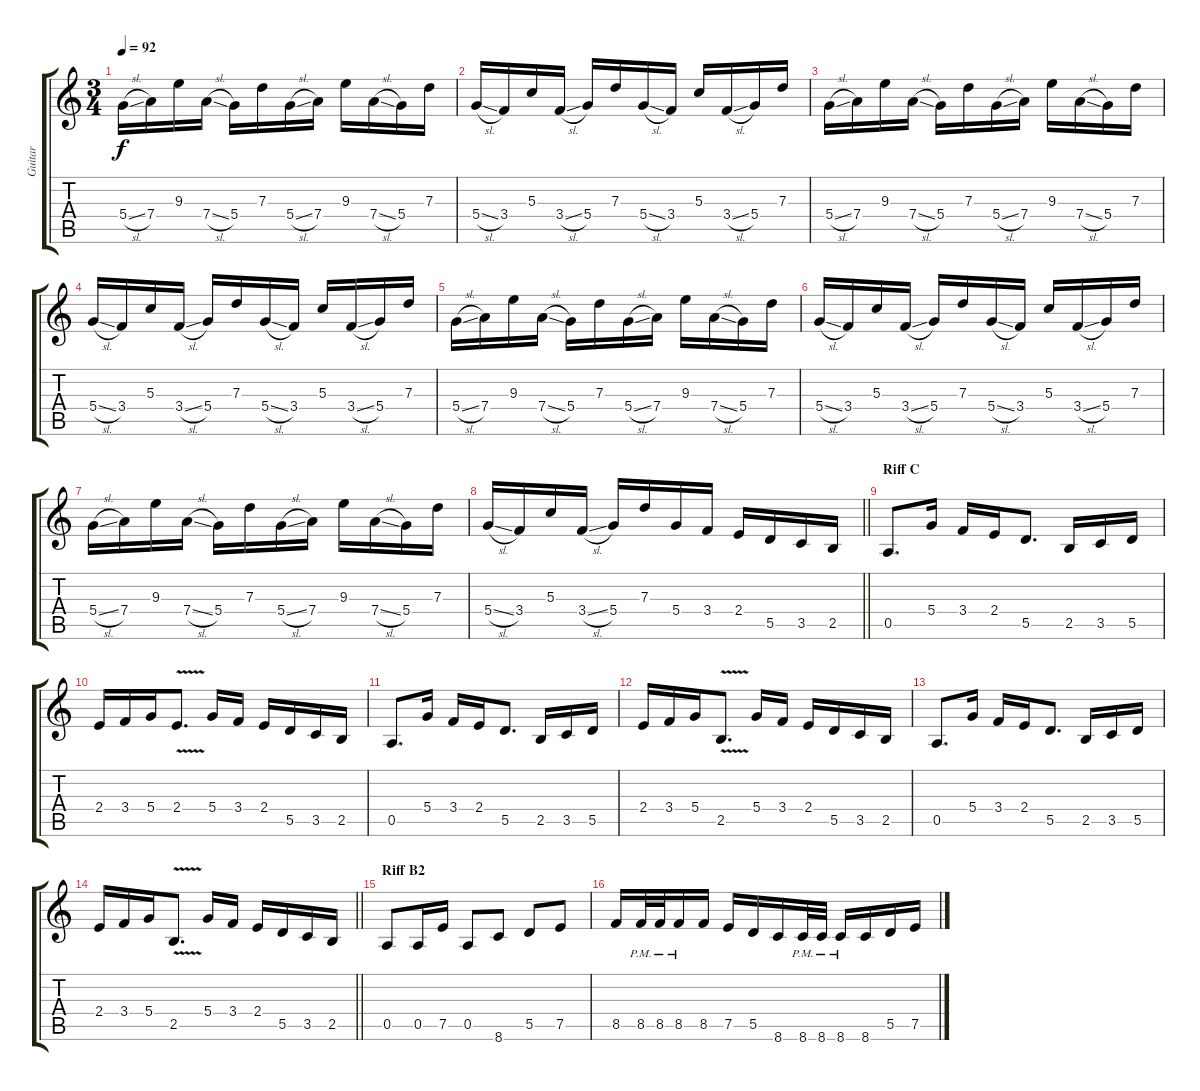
\track ("Guitar" "Guitar") {instrument distortionguitar}
\staff {score tabs}
\tuning (E4 B3 G3 D3 A2 E2) {hide}
\ts (3 4)
\tempo 92
\clef g2
\ks c
5.4{sl}.16{dy f} 7.4.16 9.3.16 7.4{sl}.16 5.4.16 7.3.16 5.4{sl}.16 7.4.16 9.3.16 7.4{sl}.16 5.4.16 7.3.16 |
5.4{sl}.16 3.4.16 5.3.16 3.4{sl}.16 5.4.16 7.3.16 5.4{sl}.16 3.4.16 5.3.16 3.4{sl}.16 5.4.16 7.3.16 |
5.4{sl}.16 7.4.16 9.3.16 7.4{sl}.16 5.4.16 7.3.16 5.4{sl}.16 7.4.16 9.3.16 7.4{sl}.16 5.4.16 7.3.16 |
5.4{sl}.16 3.4.16 5.3.16 3.4{sl}.16 5.4.16 7.3.16 5.4{sl}.16 3.4.16 5.3.16 3.4{sl}.16 5.4.16 7.3.16 |
5.4{sl}.16 7.4.16 9.3.16 7.4{sl}.16 5.4.16 7.3.16 5.4{sl}.16 7.4.16 9.3.16 7.4{sl}.16 5.4.16 7.3.16 |
5.4{sl}.16 3.4.16 5.3.16 3.4{sl}.16 5.4.16 7.3.16 5.4{sl}.16 3.4.16 5.3.16 3.4{sl}.16 5.4.16 7.3.16 |
5.4{sl}.16 7.4.16 9.3.16 7.4{sl}.16 5.4.16 7.3.16 5.4{sl}.16 7.4.16 9.3.16 7.4{sl}.16 5.4.16 7.3.16 |
\barLineRight lightlight
5.4{sl}.16 3.4.16 5.3.16 3.4{sl}.16 5.4.16 7.3.16 5.4.16 3.4.16 2.4.16 5.5.16 3.5.16 2.5.16 |
\section ("" "Riff C")
0.5.8{d} 5.4.16 3.4.16 2.4.16 5.5.8{d} 2.5.16 3.5.16 5.5.16 |
2.4.16 3.4.16 5.4.16 2.4{v}.8{d} 5.4.16 3.4.16 2.4.16 5.5.16 3.5.16 2.5.16 |
0.5.8{d} 5.4.16 3.4.16 2.4.16 5.5.8{d} 2.5.16 3.5.16 5.5.16 |
2.4.16 3.4.16 5.4.16 2.5{v}.8{d} 5.4.16 3.4.16 2.4.16 5.5.16 3.5.16 2.5.16 |
0.5.8{d} 5.4.16 3.4.16 2.4.16 5.5.8{d} 2.5.16 3.5.16 5.5.16 |
\barLineRight lightlight
2.4.16 3.4.16 5.4.16 2.5{v}.8{d} 5.4.16 3.4.16 2.4.16 5.5.16 3.5.16 2.5.16 |
\section ("" "Riff B2")
0.5.8 0.5.16 7.5.16 0.5.8 8.6.8 5.5.8 7.5.8 |
8.5.16 8.5{pm}.32 8.5{pm}.32 8.5{pm}.16 8.5.16 7.5.16 5.5.16 8.6.16 8.6{pm}.32 8.6{pm}.32 8.6{pm}.16 8.6.16 5.5.16 7.5.16
